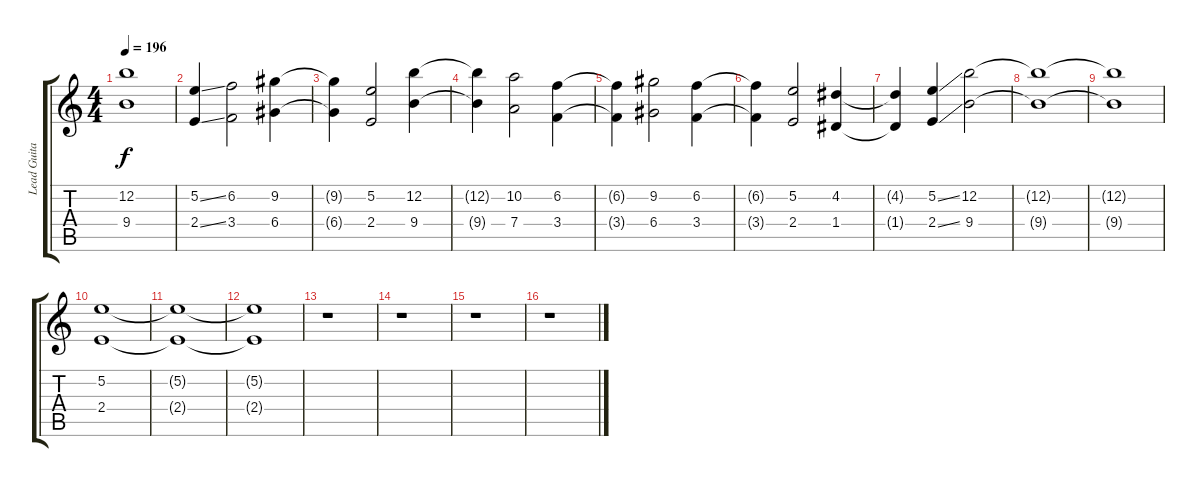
\track ("Lead Guitar" "Lead Guita") {instrument overdrivenguitar}
\staff {score tabs}
\tuning (E4 B3 G3 D3 A2 E2) {hide}
\ts (4 4)
\tempo 196
\clef g2
\ks c
(12.2{t} 9.4{t}).1{dy f} |
(5.2{ss} 2.4{ss}).4{volume 13 balance 5} (6.2 3.4).2 (9.2 6.4).4 |
(9.2{t} 6.4{t}).4 (5.2 2.4).2 (12.2 9.4).4 |
(12.2{t} 9.4{t}).4 (10.2 7.4).2 (6.2 3.4).4 |
(6.2{t} 3.4{t}).4 (9.2 6.4).2 (6.2 3.4).4 |
(6.2{t} 3.4{t}).4 (5.2 2.4).2 (4.2 1.4).4 |
(4.2{t} 1.4{t}).4 (5.2{ss} 2.4{ss}).4 (12.2 9.4).2 |
(12.2{t} 9.4{t}).1 |
(12.2{t} 9.4{t}).1 |
(5.2 2.4).1 |
(5.2{t} 2.4{t}).1{volume 0} |
(5.2{t} 2.4{t}).1 |
r.1 |
r.1 |
r.1 |
r.1
